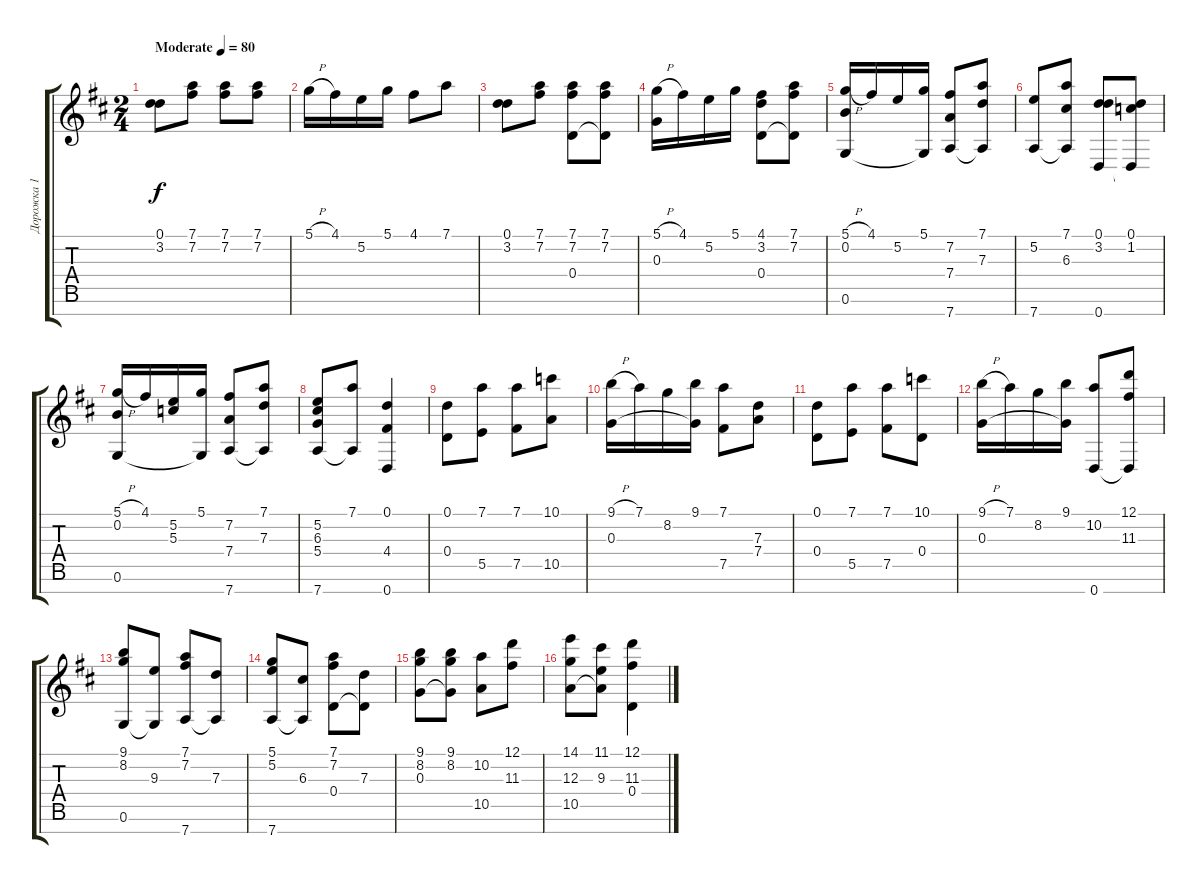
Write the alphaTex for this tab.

\track ("Дорожка 1" "Дорожка 1") {instrument acousticguitarsteel}
\staff {score tabs}
\tuning (D4 B3 G3 D3 B2 G2 D2) {hide}
\ts (2 4)
\tempo (80 "Moderate")
\clef g2
\ks bminor
(0.1 3.2).8{dy f instrument acousticguitarsteel} (7.1 7.2).8 (7.1 7.2).8 (7.1 7.2).8 |
5.1{h}.16 4.1.16 5.2.16 5.1.16 4.1.8 7.1.8 |
(0.1 3.2).8 (7.1 7.2).8 (7.1 7.2 0.4).8 (7.1 7.2 0.4{t}).8 |
(5.1{h} 0.3).16 4.1.16 5.2.16 5.1.16 (4.1 3.2 0.4).8 (7.1 7.2 0.4{t}).8 |
(5.1{h} 0.2 0.6).16 4.1.16 5.2.16 (5.1 0.6{t}).16 (7.2 7.4 7.7).8 (7.1 7.3 7.7{t}).8 |
(5.2 7.7).8 (7.1 6.3 7.7{t}).8 (0.1 3.2 0.7).8 (0.1 1.2 0.7{t}).8 |
(5.1{h} 0.2 0.6).16 4.1.16 (5.2 5.3).16 (5.1 0.6{t}).16 (7.2 7.4 7.7).8 (7.1 7.3 7.7{t}).8 |
(5.2 6.3 5.4 7.7).8 (7.1 7.7{t}).8 (0.1 4.4 0.7).4 |
(0.1 0.4).8 (7.1 5.5).8 (7.1 7.5).8 (10.1 10.5).8 |
(9.1{h} 0.3).16 7.1.16 8.2.16 (9.1 0.3{t}).16 (7.1 7.5).8 (7.3 7.4).8 |
(0.1 0.4).8 (7.1 5.5).8 (7.1 7.5).8 (10.1 0.4).8 |
(9.1{h} 0.3).16 7.1.16 8.2.16 (9.1 0.3{t}).16 (10.2 0.7).8 (12.1 11.3 0.7{t}).8 |
(9.1 8.2 0.6).8 (9.3 0.6{t}).8 (7.1 7.2 7.7).8 (7.3 7.7{t}).8 |
(5.1 5.2 7.7).8 (6.3 7.7{t}).8 (7.1 7.2 0.4).8 (7.3 0.4{t}).8 |
(9.1 8.2 0.3).8 (9.1 8.2 0.3{t}).8 (10.2 10.5).8 (12.1 11.3).8 |
(14.1 12.3 10.5).8 (11.1 9.3 10.5{t}).8 (12.1 11.3 0.4).4
